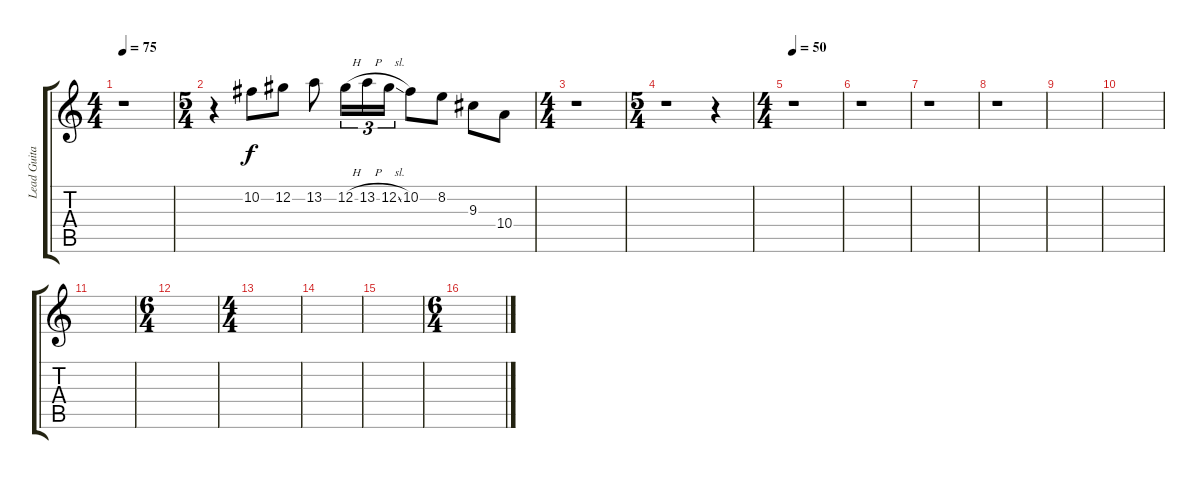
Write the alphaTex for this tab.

\track ("Lead Guitar 1" "Lead Guita") {instrument overdrivenguitar}
\staff {score tabs}
\tuning (Db4 Ab3 E3 B2 Gb2 Db2) {hide}
\ts (4 4)
\tempo 75
\clef g2
\ks c
r.1{dy f} |
\ts (5 4)
r.4 10.2.8 12.2.8 13.2.8 12.2{h}.16{tu (3 2)} 13.2{h}.16{tu (3 2)} 12.2{sl}.16{tu (3 2)} 10.2.8 8.2.8 9.3.8 10.4.8 |
\ts (4 4)
r.1 |
\ts (5 4)
r.1 r.4 |
\ts (4 4)
\tempo 50
r.1 |
r.1 |
r.1 |
r.1 |
|
|
|
\ts (6 4)
|
\ts (4 4)
|
|
|
\ts (6 4)
